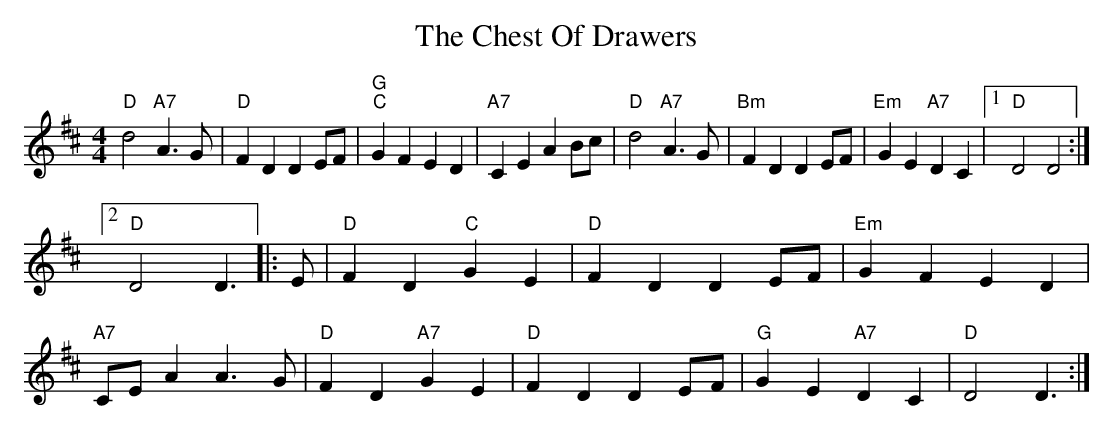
X:1
T:The Chest Of Drawers
M:4/4
L:1/4
K:D
"D"d2 "A7"A3/2G/2|"D"FD DE/2F/2|"G""C"GF ED|"A7"CE AB/2c/2|"D"d2 "A7"A3/2G/2|\
"Bm"FD DE/2F/2|"Em"GE "A7"DC| [1"D"D2 D2:|
[2"D"D2 D3/2|:E/2|"D"FD "C"GE|"D"FD DE/2F/2|"Em"GF ED|
"A7"C/2E/2A A3/2G/2|"D"FD "A7"GE|"D"FD DE/2F/2|"G"GE "A7"DC|"D"D2 D3/2:|
